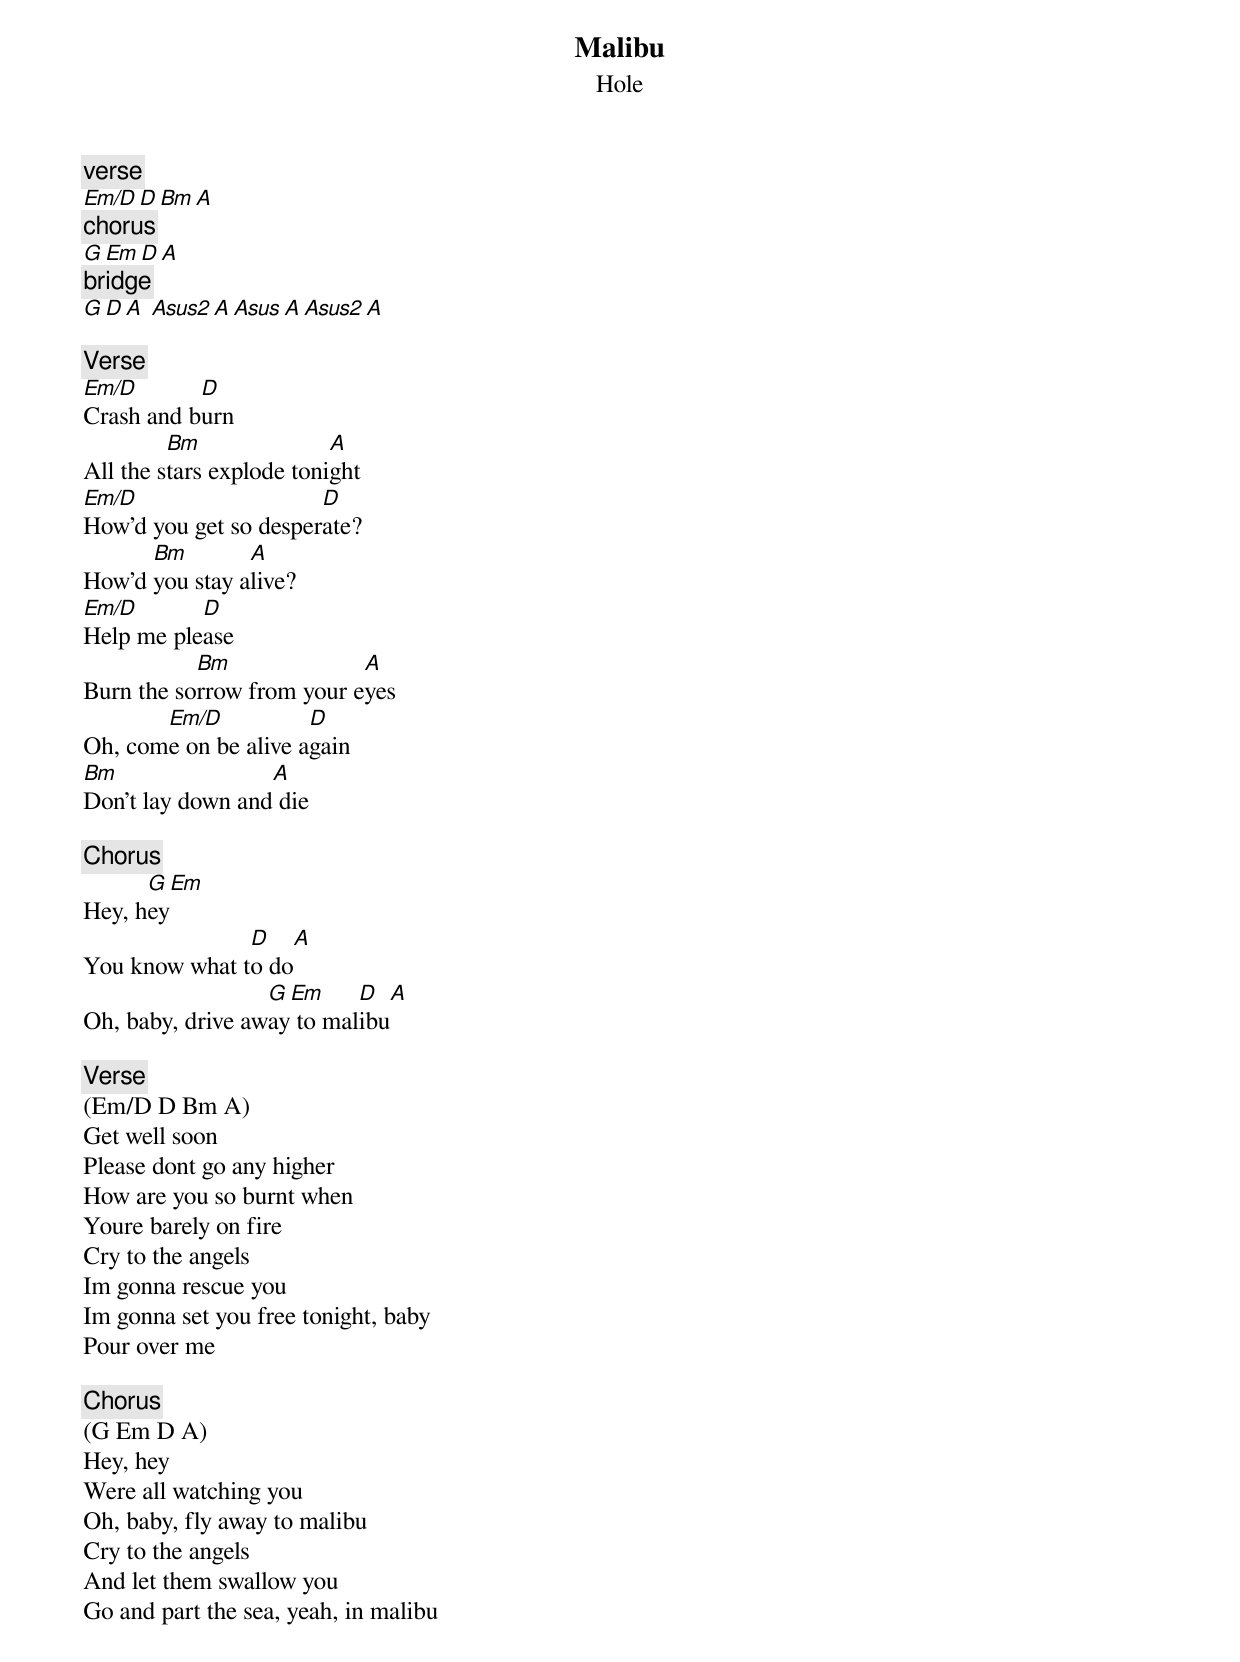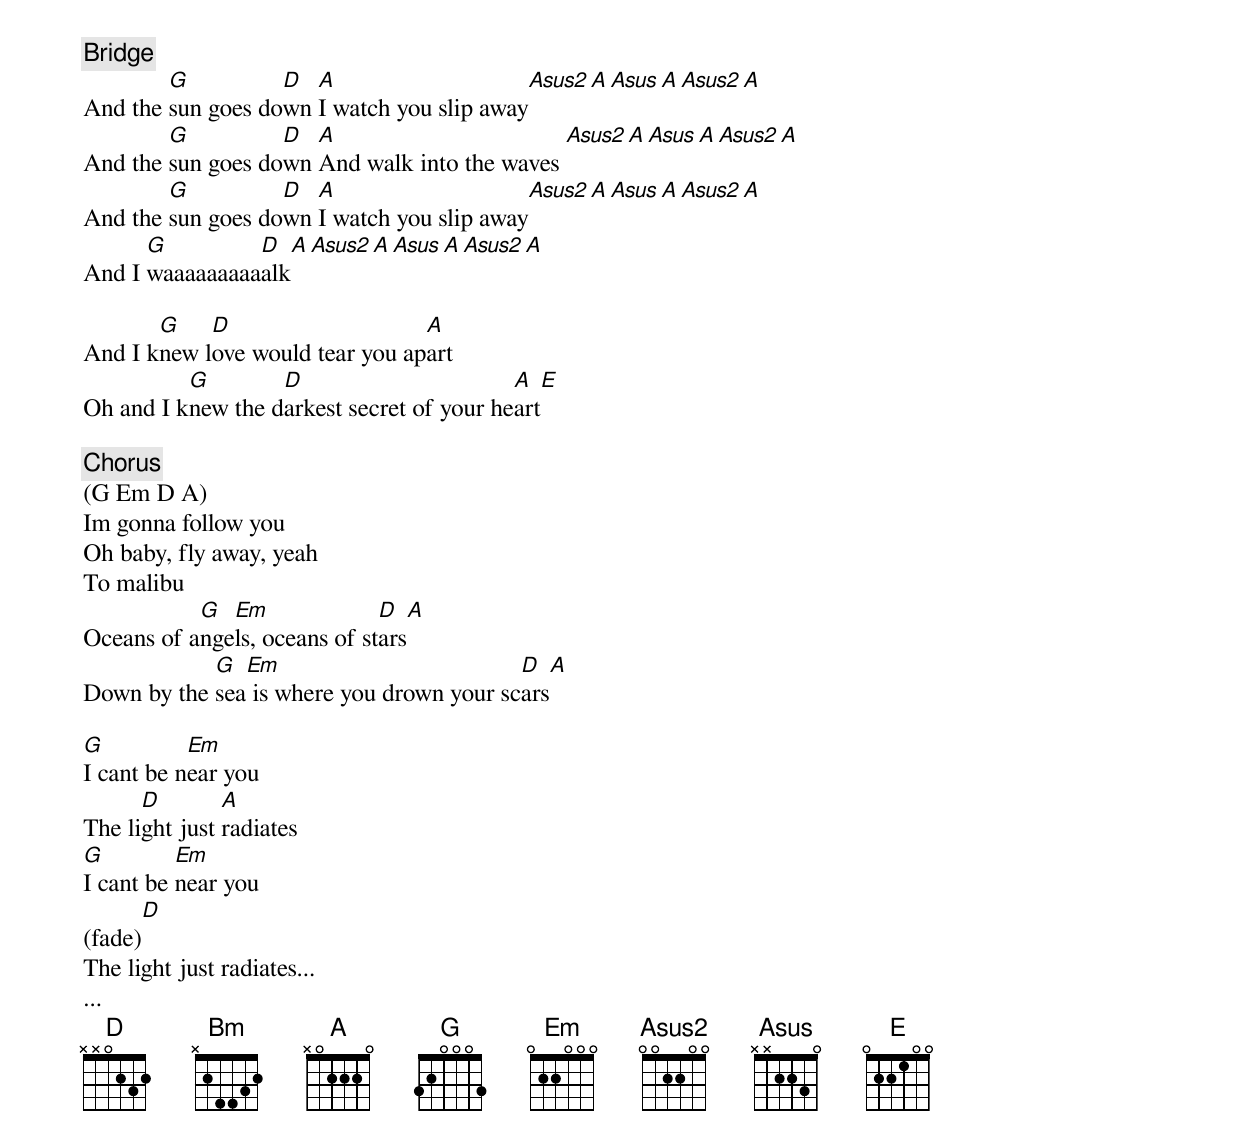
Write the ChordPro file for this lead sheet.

{t: Malibu}
{st: Hole}

{c: verse}
[Em/D][D][Bm][A]
{c:chorus}
[G][Em][D][A]
{c:bridge}
[G][D][A] [Asus2][A][Asus][A][Asus2][A]

{c: Verse}
[Em/D]Crash and b[D]urn
All the s[Bm]tars explode toni[A]ght
[Em/D]How’d you get so desper[D]ate?
How’d [Bm]you stay a[A]live?
[Em/D]Help me ple[D]ase
Burn the so[Bm]rrow from your e[A]yes
Oh, com[Em/D]e on be alive a[D]gain
[Bm]Don't lay down and[A] die

{c: Chorus}
Hey, h[G]ey[Em]
You know what t[D]o do[A]
Oh, baby, drive aw[G]ay[Em] to mal[D]ibu[A]

{c: Verse}
(Em/D D Bm A)
Get well soon
Please dont go any higher
How are you so burnt when
Youre barely on fire
Cry to the angels
Im gonna rescue you
Im gonna set you free tonight, baby
Pour over me

{c: Chorus}
(G Em D A)
Hey, hey
Were all watching you
Oh, baby, fly away to malibu
Cry to the angels
And let them swallow you
Go and part the sea, yeah, in malibu

{c: Bridge}
And the [G]sun goes do[D]wn [A]I watch you slip away[Asus2][A][Asus][A][Asus2][A]
And the [G]sun goes do[D]wn [A]And walk into the waves [Asus2][A][Asus][A][Asus2][A]
And the [G]sun goes do[D]wn [A]I watch you slip away[Asus2][A][Asus][A][Asus2][A]
And I [G]waaaaaaaaa[D]alk[A][Asus2][A][Asus][A][Asus2][A]

And I k[G]new l[D]ove would tear you ap[A]art
Oh and I k[G]new the d[D]arkest secret of your he[A]art[E]

{c: Chorus}
(G Em D A)
Im gonna follow you
Oh baby, fly away, yeah
To malibu
Oceans of a[G]nge[Em]ls, oceans of st[D]ars[A]
Down by the [G]sea[Em] is where you drown your sc[D]ars[A]

[G]I cant be n[Em]ear you
The li[D]ght just [A]radiates
[G]I cant be [Em]near you
(fade)[D]
The light just radiates...
...
